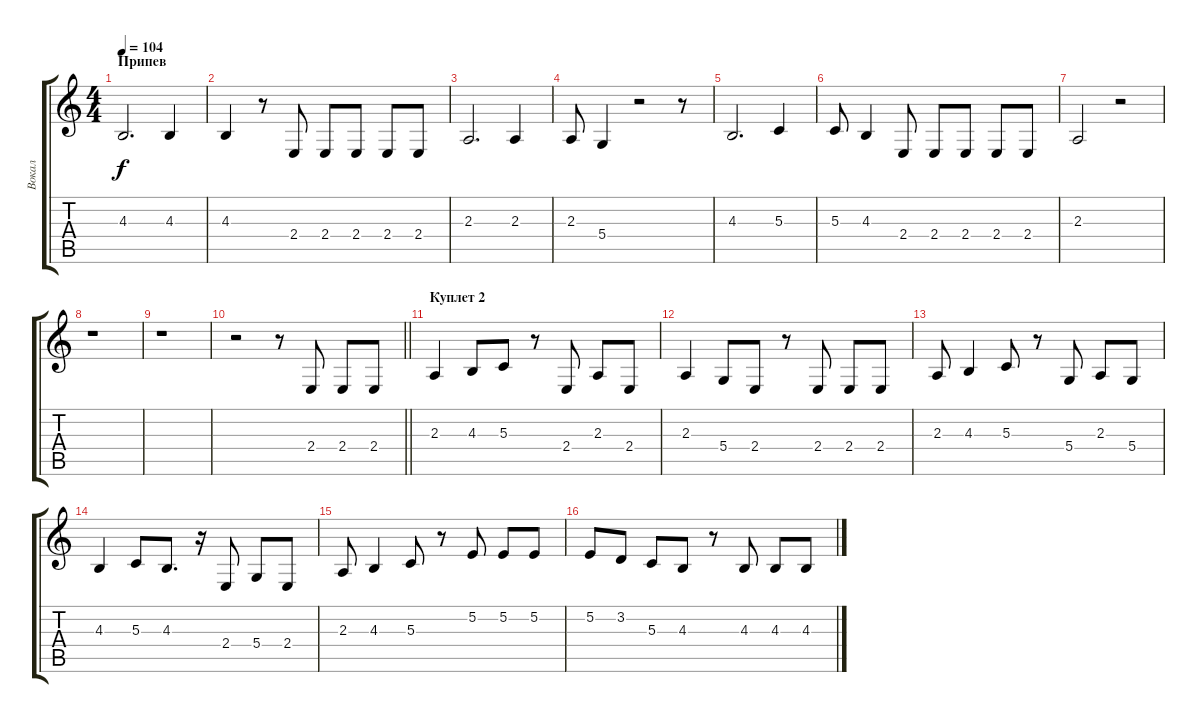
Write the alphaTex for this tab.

\track ("Вокал" "Вокал") {instrument tenorsax}
\staff {score tabs}
\tuning (E4 B3 G3 D3 A2 E2) {hide}
\ts (4 4)
\section ("" "Припев")
\tempo 104
\clef g2
\ks c
4.3.2{d dy f} 4.3.4 |
4.3.4 r.8 2.4.8 2.4.8 2.4.8 2.4.8 2.4.8 |
2.3.2{d} 2.3.4 |
2.3.8 5.4.4 r.2 r.8 |
4.3.2{d} 5.3.4 |
5.3.8 4.3.4 2.4.8 2.4.8 2.4.8 2.4.8 2.4.8 |
2.3.2 r.2 |
r.1 |
r.1 |
\barLineRight lightlight
r.2 r.8 2.4.8 2.4.8 2.4.8 |
\section ("" "Куплет 2")
2.3.4 4.3.8 5.3.8 r.8 2.4.8 2.3.8 2.4.8 |
2.3.4 5.4.8 2.4.8 r.8 2.4.8 2.4.8 2.4.8 |
2.3.8 4.3.4 5.3.8 r.8 5.4.8 2.3.8 5.4.8 |
4.3.4 5.3.8 4.3.8{d} r.16 2.4.8 5.4.8 2.4.8 |
2.3.8 4.3.4 5.3.8 r.8 5.2.8 5.2.8 5.2.8 |
5.2.8 3.2.8 5.3.8 4.3.8 r.8 4.3.8 4.3.8 4.3.8
